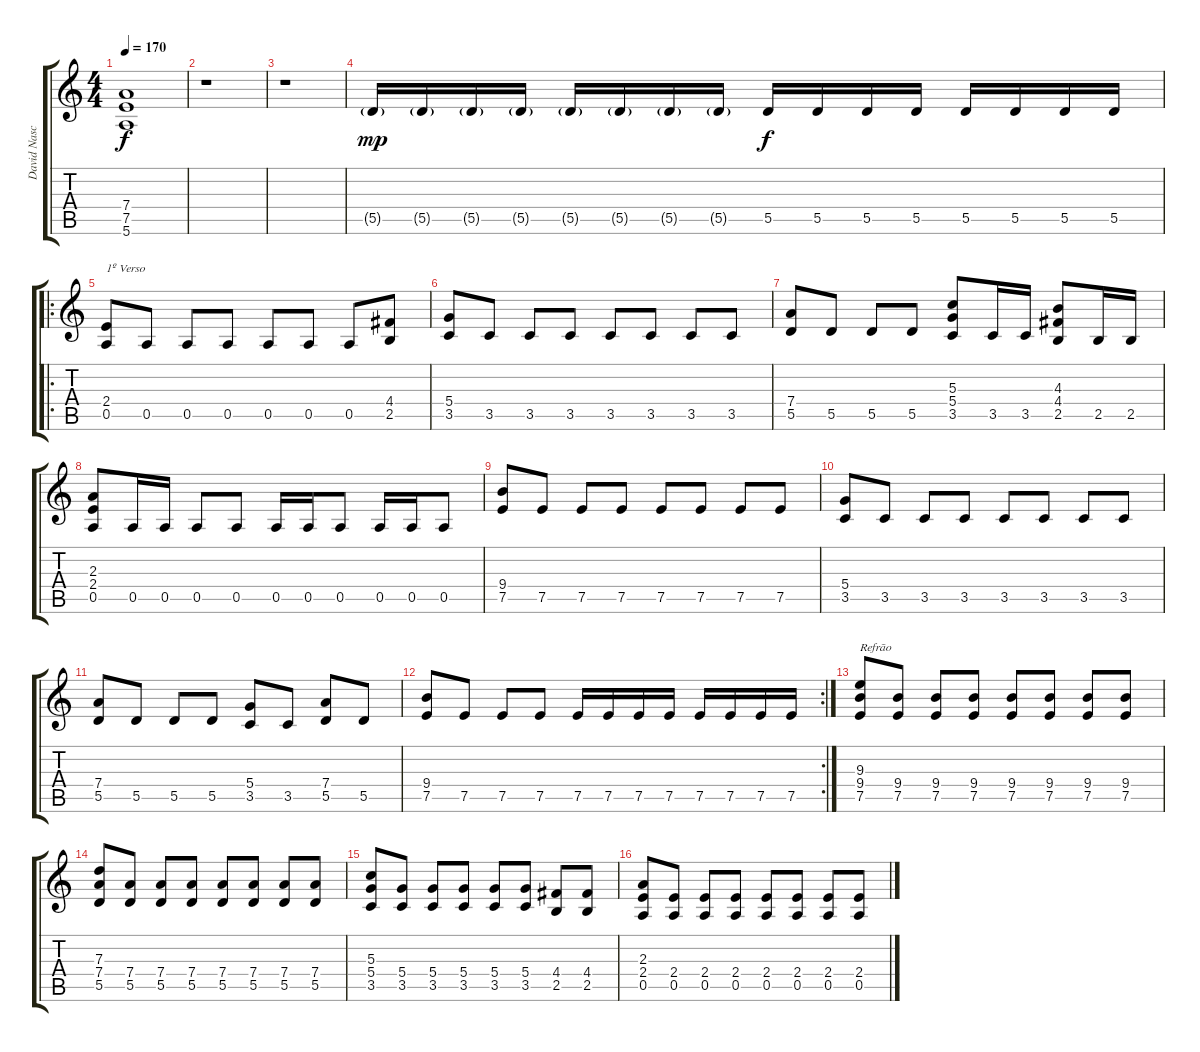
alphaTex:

\track ("David Nascimento" "David Nasc") {instrument distortionguitar}
\staff {score tabs}
\tuning (E4 B3 G3 D3 A2 E2) {hide}
\ts (4 4)
\tempo 170
\clef g2
\ks c
(7.4{t} 7.5{t} 5.6{t}).1{dy f} |
r.1 |
r.1 |
5.5{g}.16{dy mp} 5.5{g}.16 5.5{g}.16 5.5{g}.16 5.5{g}.16 5.5{g}.16 5.5{g}.16 5.5{g}.16 5.5.16{dy f} 5.5.16 5.5.16 5.5.16 5.5.16 5.5.16 5.5.16 5.5.16 |
\ro
(2.4 0.5).8{txt "1º Verso"} 0.5.8 0.5.8 0.5.8 0.5.8 0.5.8 0.5.8 (4.4 2.5).8 |
(5.4 3.5).8 3.5.8 3.5.8 3.5.8 3.5.8 3.5.8 3.5.8 3.5.8 |
(7.4 5.5).8 5.5.8 5.5.8 5.5.8 (5.3 5.4 3.5).8 3.5.16 3.5.16 (4.3 4.4 2.5).8 2.5.16 2.5.16 |
(2.3 2.4 0.5).8 0.5.16 0.5.16 0.5.8 0.5.8 0.5.16 0.5.16 0.5.8 0.5.16 0.5.16 0.5.8 |
(9.4 7.5).8 7.5.8 7.5.8 7.5.8 7.5.8 7.5.8 7.5.8 7.5.8 |
(5.4 3.5).8 3.5.8 3.5.8 3.5.8 3.5.8 3.5.8 3.5.8 3.5.8 |
(7.4 5.5).8 5.5.8 5.5.8 5.5.8 (5.4 3.5).8 3.5.8 (7.4 5.5).8 5.5.8 |
\rc 2
(9.4 7.5).8 7.5.8 7.5.8 7.5.8 7.5.16 7.5.16 7.5.16 7.5.16 7.5.16 7.5.16 7.5.16 7.5.16 |
(9.3 9.4 7.5).8{txt "Refrão"} (9.4 7.5).8 (9.4 7.5).8 (9.4 7.5).8 (9.4 7.5).8 (9.4 7.5).8 (9.4 7.5).8 (9.4 7.5).8 |
(7.3 7.4 5.5).8 (7.4 5.5).8 (7.4 5.5).8 (7.4 5.5).8 (7.4 5.5).8 (7.4 5.5).8 (7.4 5.5).8 (7.4 5.5).8 |
(5.3 5.4 3.5).8 (5.4 3.5).8 (5.4 3.5).8 (5.4 3.5).8 (5.4 3.5).8 (5.4 3.5).8 (4.4 2.5).8 (4.4 2.5).8 |
(2.3 2.4 0.5).8 (2.4 0.5).8 (2.4 0.5).8 (2.4 0.5).8 (2.4 0.5).8 (2.4 0.5).8 (2.4 0.5).8 (2.4 0.5).8
